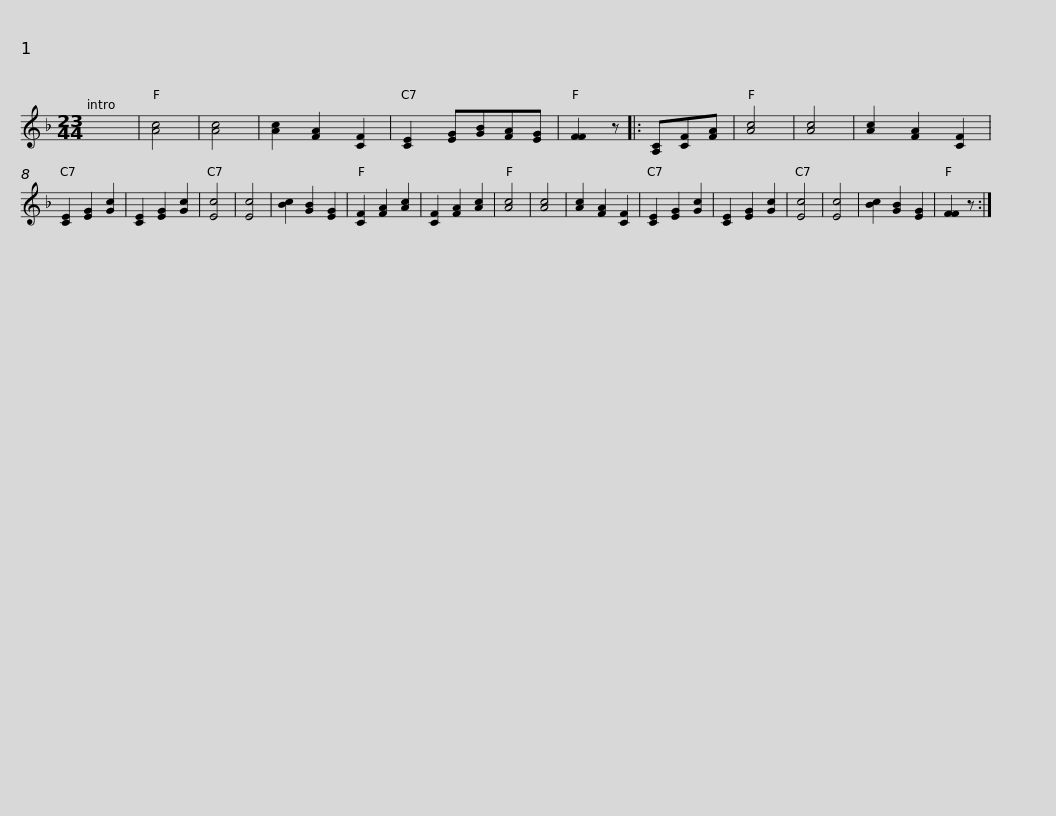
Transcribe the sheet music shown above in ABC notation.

X:1
L:1/8
M:23/44
I:linebreak $
K:F
V:1 treble
V:1
 x17/4 | [Ac]4 | [Ac]4 | [Ac]2 [FA]2 [CF]2 | [CE]2 [EG][GB][FA][EG] | %5
 [FF]2 z |: [A,C][CF][FA] | [Ac]4 | [Ac]4 | [Ac]2 [FA]2 [CF]2 | %10
 [CE]2 [EG]2 [Gc]2 | [CE]2 [EG]2 [Gc]2 | [Ec]4 | [Ec]4 |$ [Bc]2 [GB]2 [EG]2 | %15
 [CF]2 [FA]2 [Ac]2 | [CF]2 [FA]2 [Ac]2 | [Ac]4 | [Ac]4 | [Ac]2 [FA]2 [CF]2 | %20
 [CE]2 [EG]2 [Gc]2 | [CE]2 [EG]2 [Gc]2 | [Ec]4 | [Ec]4 | [Bc]2 [GB]2 [EG]2 | %25
 [FF]2 z :| %26
